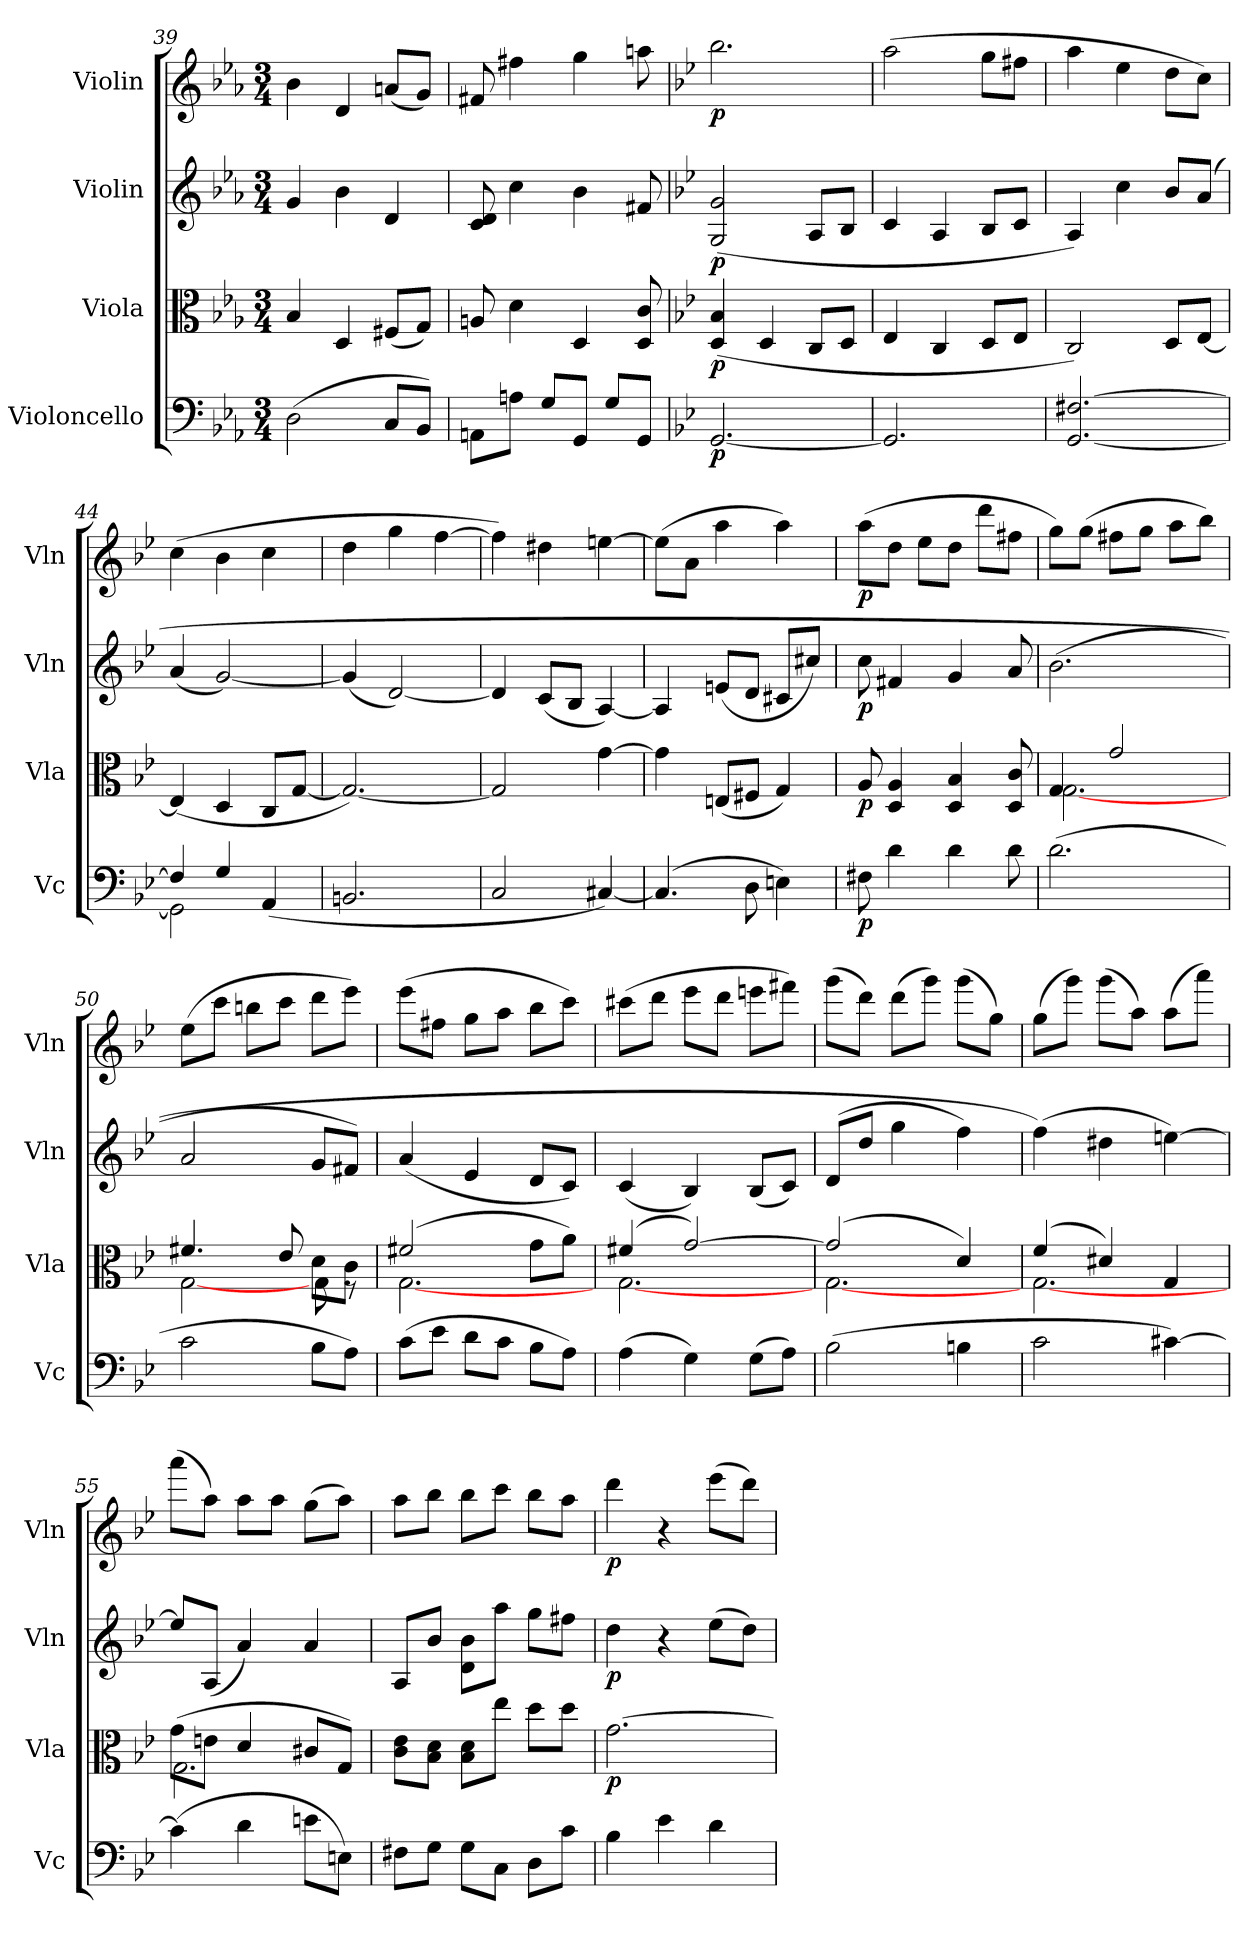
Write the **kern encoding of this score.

**kern	**dynam	**kern	**dynam	**kern	**dynam	**kern	**dynam
*part4	*part4	*part3	*part3	*part2	*part2	*part1	*part1
*staff4	*staff4	*staff3	*staff3	*staff2	*staff2	*staff1	*staff1
*I"Violoncello	*	*I"Viola	*	*I"Violin	*	*I"Violin	*
*I'Vc	*	*I'Vla	*	*I'Vln	*	*I'Vln	*
*clefF4	*	*clefC3	*	*clefG2	*	*clefG2	*
*k[b-e-a-]	*	*k[b-e-a-]	*	*k[b-e-a-]	*	*k[b-e-a-]	*
*M3/4	*	*M3/4	*	*M3/4	*	*M3/4	*
=39	=39	=39	=39	=39	=39	=39	=39
(2D	.	4B-	.	4g	.	4b-	.
.	.	4D	.	4b-	.	4d	.
8C/L	.	(8F#X/L	.	4d	.	(8an/L	.
8BB-/J)	.	8G/J)	.	.	.	8g/J)	.
=40	=40	=40	=40	=40	=40	=40	=40
8AAn\L	.	8An	.	8c 8d	.	8f#X	.
8An\J	.	4d	.	4cc	.	4ff#X	.
8G/L	.	.	.	.	.	.	.
8GG/J	.	4D	.	4b-	.	4gg	.
8G/L	.	.	.	.	.	.	.
8GG/J	.	8D 8c	.	8f#X	.	8aan	.
=41	=41	=41	=41	=41	=41	=41	=41
*k[b-e-]	*	*k[b-e-]	*	*k[b-e-]	*	*k[b-e-]	*
[2.GG	p	(4D 4B-	p	(2G 2g	p	2.bb-	p
.	.	4D	.	.	.	.	.
.	.	8C/L	.	8A/L	.	.	.
.	.	8D/J	.	8B-/J	.	.	.
=42	=42	=42	=42	=42	=42	=42	=42
2.GG]	.	4E-	.	4c	.	(2aa	.
.	.	4C	.	4A	.	.	.
.	.	8D/L	.	8B-/L	.	8gg\L	.
.	.	8E-/J	.	8c/J	.	8ff#X\J	.
=43	=43	=43	=43	=43	=43	=43	=43
[2.GG [2.F#X	.	2C)	.	4A)	.	4aa	.
.	.	.	.	4cc	.	4ee-	.
.	.	8D/L	.	8b-/L	.	8dd\L	.
.	.	[8E-/J	.	(8a/J	.	8cc\J)	.
=44	=44	=44	=44	=44	=44	=44	=44
*^	*	*	*	*	*	*	*
4F#]	2GG]	.	(4E-]	.	(4a	.	(4cc	.
4G	.	.	4D	.	[2g)	.	4b-	.
(4AA	4ryy	.	8C/L	.	.	.	4cc	.
.	.	.	[8G/J	.	.	.	.	.
*v	*v	*	*	*	*	*	*	*
=45	=45	=45	=45	=45	=45	=45	=45
2.BBn	.	2.G_)	.	(4g]	.	4dd	.
.	.	.	.	[2d)	.	4gg	.
.	.	.	.	.	.	[4ff	.
=46	=46	=46	=46	=46	=46	=46	=46
2C	.	2G]	.	4d]	.	4ff])	.
.	.	.	.	(8c/L	.	4dd#X	.
.	.	.	.	8B-/J	.	.	.
[4C#X)	.	[4g	.	[4A)	.	[4een	.
=47	=47	=47	=47	=47	=47	=47	=47
(4.C#]	.	4g]	.	4A]	.	(8ee\L]	.
.	.	.	.	.	.	8a\J	.
.	.	(8En/L	.	(8en/L	.	4aa	.
8D	.	8F#X/J	.	8d/J	.	.	.
4En)	.	4G)	.	8c#X/L	.	4aa)	.
.	.	.	.	8cc#X/J)	.	.	.
=48	=48	=48	=48	=48	=48	=48	=48
8F#X	p	8A	p	8cc	p	(8aa\L	p
4d	.	4D 4A	.	4f#X	.	8dd\J	.
.	.	.	.	.	.	8ee-\L	.
4d	.	4D 4B-	.	4g	.	8dd\J	.
.	.	.	.	.	.	8ddd\L	.
8d	.	8D 8c	.	8a	.	8ff#X\J	.
=49	=49	=49	=49	=49	=49	=49	=49
*	*	*^	*	*	*	*	*
(2.d	.	4G	[2.G	.	(2.b-	.	8gg\L)	.
.	.	.	.	.	.	.	(8gg\J	.
.	.	2g	.	.	.	.	8ff#X\L	.
.	.	.	.	.	.	.	8gg\J	.
.	.	.	.	.	.	.	8aa\L	.
.	.	.	.	.	.	.	8bb-\J)	.
=50	=50	=50	=50	=50	=50	=50	=50	=50
2c	.	4.f#X	[2G	.	2a	.	(8ee-\L	.
.	.	.	.	.	.	.	8ccc\J	.
.	.	.	.	.	.	.	8bbn\L	.
.	.	8e-	.	.	.	.	8ccc\J	.
8B-\L	.	8d\L	8G	.	8g/L	.	8ddd\L	.
8A\J)	.	8c\J	8r	.	8f#X/J)	.	8eee-\J)	.
=51	=51	=51	=51	=51	=51	=51	=51	=51
(8c\L	.	(2f#X	[2.G	.	(4a	.	(8eee-\L	.
8e-\J	.	.	.	.	.	.	8ff#X\J	.
8d\L	.	.	.	.	4e-	.	8gg\L	.
8c\J	.	.	.	.	.	.	8aa\J	.
8B-\L	.	8g\L	.	.	8d/L	.	8bb-\L	.
8A\J)	.	8a\J)	.	.	8c/J)	.	8ccc\J)	.
=52	=52	=52	=52	=52	=52	=52	=52	=52
(4A	.	(4f#X	[2.G	.	(4c	.	(8ccc#X\L	.
.	.	.	.	.	.	.	8ddd\J	.
4G)	.	[2g)	.	.	4B-)	.	8eee-\L	.
.	.	.	.	.	.	.	8ddd\J	.
(8G\L	.	.	.	.	(8B-/L	.	8eeen\L	.
8A\J)	.	.	.	.	8c/J)	.	8fff#X\J)	.
=53	=53	=53	=53	=53	=53	=53	=53	=53
(2B-	.	(2g]	[2.G	.	(8d/L	.	(8ggg\L	.
.	.	.	.	.	8dd/J	.	8ddd\J)	.
.	.	.	.	.	4gg	.	(8ddd\L	.
.	.	.	.	.	.	.	8ggg\J)	.
4Bn	.	4d)	.	.	4ff)	.	(8ggg\L	.
.	.	.	.	.	.	.	8gg\J)	.
=54	=54	=54	=54	=54	=54	=54	=54	=54
2c	.	(4f	[2.G	.	(4ff)	.	(8gg\L	.
.	.	.	.	.	.	.	8ggg\J)	.
.	.	4d#X)	.	.	4dd#X	.	(8ggg\L	.
.	.	.	.	.	.	.	8aa\J)	.
[4c#X)	.	4G	.	.	[4een)	.	(8aa\L	.
.	.	.	.	.	.	.	8aaa\J)	.
=55	=55	=55	=55	=55	=55	=55	=55	=55
(4c#]	.	(8g\L	2.G	.	8ee/L]	.	(8aaa\L	.
.	.	8en\J	.	.	(8A/J	.	8aa\J)	.
4d	.	4d	.	.	4a)	.	8aa\L	.
.	.	.	.	.	.	.	8aa\J	.
8en\L	.	8c#X/L	.	.	4a	.	(8gg\L	.
8En\J)	.	8G/J)	.	.	.	.	8aa\J)	.
*	*	*v	*v	*	*	*	*	*
=56	=56	=56	=56	=56	=56	=56	=56
8F#X\L	.	8c\ 8e-\L	.	8A/L	.	8aa\L	.
8G\J	.	8B-\ 8d\J	.	8b-/J	.	8bb-\J	.
8G\L	.	8B-\ 8d\L	.	8d\ 8b-\L	.	8bb-\L	.
8C\J	.	8ee-\J	.	8aa\J	.	8ccc\J	.
8D\L	.	8dd\L	.	8gg\L	.	8bb-\L	.
8c\J	.	8dd\J	.	8ff#X\J	.	8aa\J	.
=57	=57	=57	=57	=57	=57	=57	=57
4B-	.	[2.g	p	4dd	p	4ddd	p
4e-	.	.	.	4r	.	4r	.
4d	.	.	.	(8ee-\L	.	(8eee-\L	.
.	.	.	.	8dd\J)	.	8ddd\J)	.
=	=	=	=	=	=	=	=
*-	*-	*-	*-	*-	*-	*-	*-
